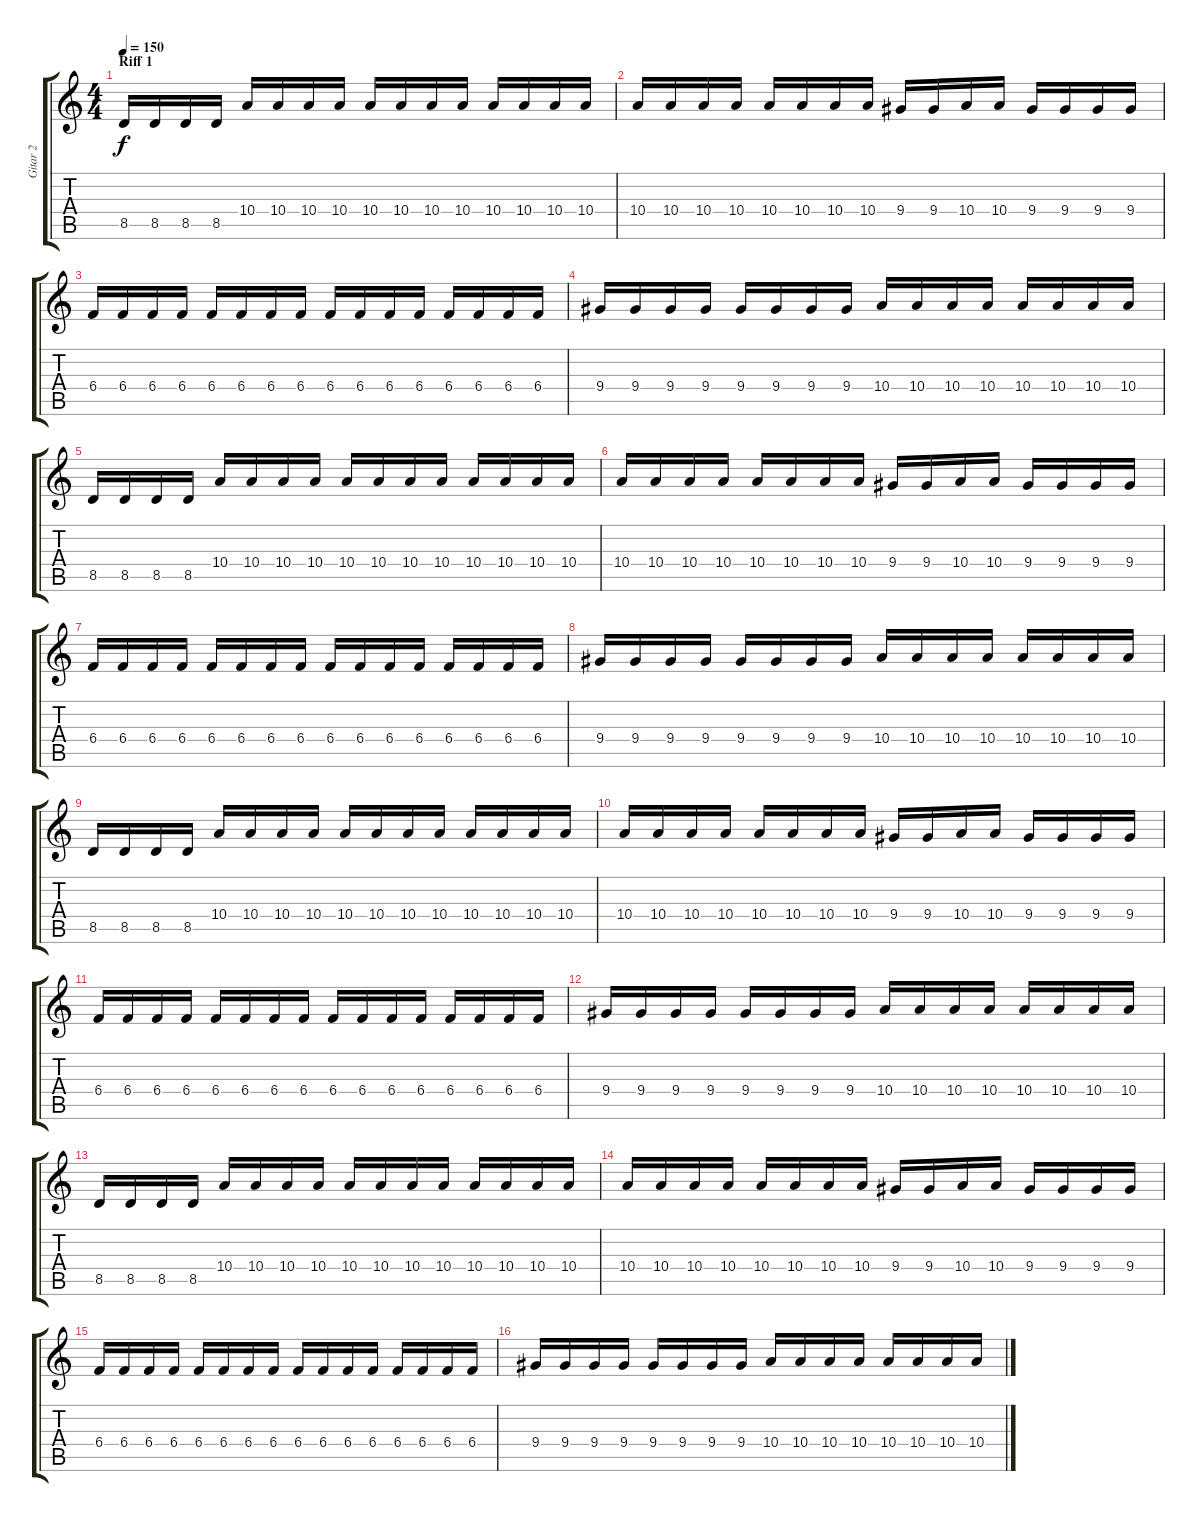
\track ("Gitar 2" "Gitar 2") {instrument distortionguitar}
\staff {score tabs}
\tuning (Db4 Ab3 E3 B2 Gb2 Db2) {hide}
\ts (4 4)
\section ("" "Riff 1")
\tempo 150
\clef g2
\ks c
8.5.16{dy f instrument distortionguitar} 8.5.16 8.5.16 8.5.16 10.4.16 10.4.16 10.4.16 10.4.16 10.4.16 10.4.16 10.4.16 10.4.16 10.4.16 10.4.16 10.4.16 10.4.16 |
10.4.16 10.4.16 10.4.16 10.4.16 10.4.16 10.4.16 10.4.16 10.4.16 9.4.16 9.4.16 10.4.16 10.4.16 9.4.16 9.4.16 9.4.16 9.4.16 |
6.4.16 6.4.16 6.4.16 6.4.16 6.4.16 6.4.16 6.4.16 6.4.16 6.4.16 6.4.16 6.4.16 6.4.16 6.4.16 6.4.16 6.4.16 6.4.16 |
9.4.16 9.4.16 9.4.16 9.4.16 9.4.16 9.4.16 9.4.16 9.4.16 10.4.16 10.4.16 10.4.16 10.4.16 10.4.16 10.4.16 10.4.16 10.4.16 |
8.5.16 8.5.16 8.5.16 8.5.16 10.4.16 10.4.16 10.4.16 10.4.16 10.4.16 10.4.16 10.4.16 10.4.16 10.4.16 10.4.16 10.4.16 10.4.16 |
10.4.16 10.4.16 10.4.16 10.4.16 10.4.16 10.4.16 10.4.16 10.4.16 9.4.16 9.4.16 10.4.16 10.4.16 9.4.16 9.4.16 9.4.16 9.4.16 |
6.4.16 6.4.16 6.4.16 6.4.16 6.4.16 6.4.16 6.4.16 6.4.16 6.4.16 6.4.16 6.4.16 6.4.16 6.4.16 6.4.16 6.4.16 6.4.16 |
9.4.16 9.4.16 9.4.16 9.4.16 9.4.16 9.4.16 9.4.16 9.4.16 10.4.16 10.4.16 10.4.16 10.4.16 10.4.16 10.4.16 10.4.16 10.4.16 |
8.5.16 8.5.16 8.5.16 8.5.16 10.4.16 10.4.16 10.4.16 10.4.16 10.4.16 10.4.16 10.4.16 10.4.16 10.4.16 10.4.16 10.4.16 10.4.16 |
10.4.16 10.4.16 10.4.16 10.4.16 10.4.16 10.4.16 10.4.16 10.4.16 9.4.16 9.4.16 10.4.16 10.4.16 9.4.16 9.4.16 9.4.16 9.4.16 |
6.4.16 6.4.16 6.4.16 6.4.16 6.4.16 6.4.16 6.4.16 6.4.16 6.4.16 6.4.16 6.4.16 6.4.16 6.4.16 6.4.16 6.4.16 6.4.16 |
9.4.16 9.4.16 9.4.16 9.4.16 9.4.16 9.4.16 9.4.16 9.4.16 10.4.16 10.4.16 10.4.16 10.4.16 10.4.16 10.4.16 10.4.16 10.4.16 |
8.5.16 8.5.16 8.5.16 8.5.16 10.4.16 10.4.16 10.4.16 10.4.16 10.4.16 10.4.16 10.4.16 10.4.16 10.4.16 10.4.16 10.4.16 10.4.16 |
10.4.16 10.4.16 10.4.16 10.4.16 10.4.16 10.4.16 10.4.16 10.4.16 9.4.16 9.4.16 10.4.16 10.4.16 9.4.16 9.4.16 9.4.16 9.4.16 |
6.4.16 6.4.16 6.4.16 6.4.16 6.4.16 6.4.16 6.4.16 6.4.16 6.4.16 6.4.16 6.4.16 6.4.16 6.4.16 6.4.16 6.4.16 6.4.16 |
9.4.16 9.4.16 9.4.16 9.4.16 9.4.16 9.4.16 9.4.16 9.4.16 10.4.16 10.4.16 10.4.16 10.4.16 10.4.16 10.4.16 10.4.16 10.4.16
